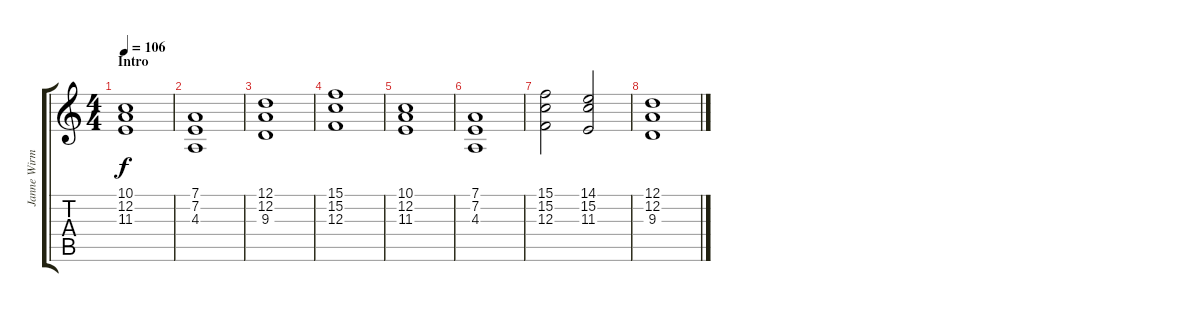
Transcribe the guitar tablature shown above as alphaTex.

\track ("Janne Wirman" "Janne Wirm") {instrument stringensemble1}
\staff {score tabs}
\tuning (D4 A3 F3 C3 G2 D2) {hide}
\ts (4 4)
\section ("" "Intro")
\tempo 106
\clef g2
\ks c
(10.1 12.2 11.3).1{dy f instrument stringensemble1} |
(7.1 7.2 4.3).1 |
(12.1 12.2 9.3).1 |
(15.1 15.2 12.3).1 |
(10.1 12.2 11.3).1 |
(7.1 7.2 4.3).1 |
(15.1 15.2 12.3).2 (14.1 15.2 11.3).2 |
(12.1 12.2 9.3).1
